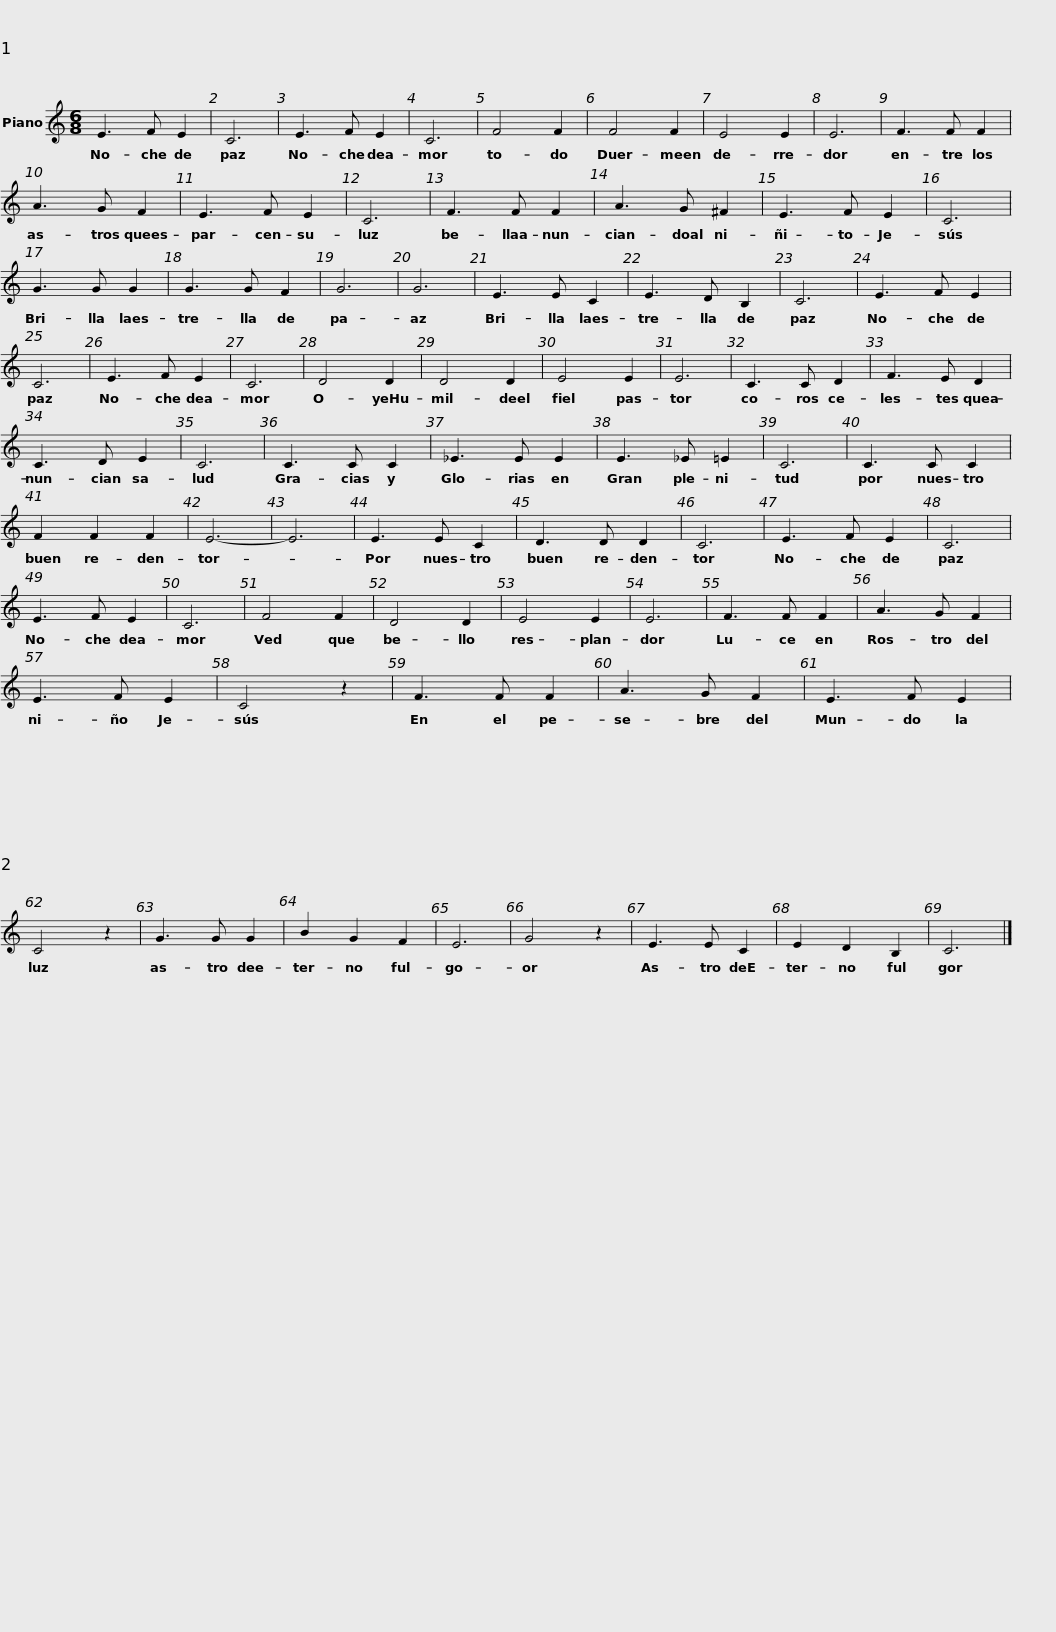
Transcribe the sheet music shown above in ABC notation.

X:1
L:1/8
M:6/8
I:linebreak $
K:C
V:1 treble
V:1
 E3 F E2 | C6 | E3 F E2 | C6 | F4 F2 | %5
 F4 F2 | E4 E2 | E6 | F3 F F2 | A3 G F2 |$ %10
 E3 F E2 | C6 | F3 F F2 | A3 G ^F2 | E3 F E2 | %15
 C6 | G3 G G2 | G3 G F2 | G6 | G6 |$ %20
 E3 E C2 | E3 D B,2 | C6 | E3 F E2 | C6 | %25
 E3 F E2 | C6 | D4 D2 | D4 D2 | E4 E2 | %30
 E6 |$ C3 C D2 | F3 E D2 | C3 D E2 | C6 | %35
 C3 C C2 | _E3 E E2 | E3 _E =E2 | C6 | C3 C C2 |$ %40
 F2 F2 F2 | E6- | E6 | E3 E C2 | D3 D D2 | %45
 C6 | E3 F E2 | C6 | E3 F E2 | C6 |$ %50
 F4 F2 | D4 D2 | E4 E2 | E6 | F3 F F2 | %55
 A3 G F2 | E3 F E2 | C4 z2 | F3 F F2 | A3 G F2 |$ %60
 E3 F E2 | C4 z2 | G3 G G2 | B2 G2 F2 | E6 | %65
 G4 z2 | E3 E C2 | E2 D2 B,2 | C6 |] %69
